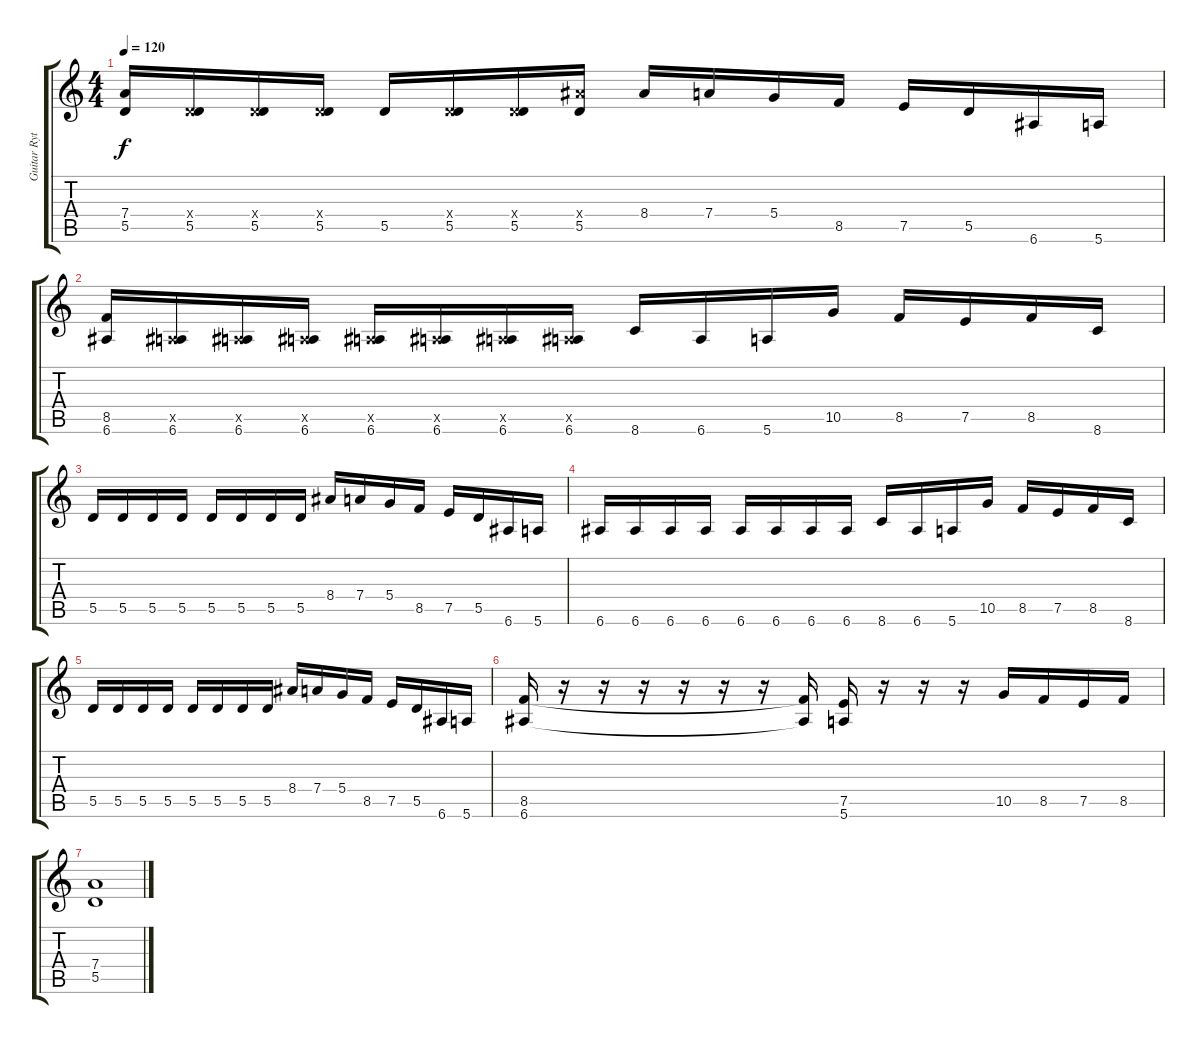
\track ("Guitar Rythm" "Guitar Ryt") {instrument overdrivenguitar}
\staff {score tabs}
\tuning (E4 B3 G3 D3 A2 E2) {hide}
\ts (4 4)
\tempo 120
\clef g2
\ks c
(7.4 5.5).16{dy f} (0.4{x} 5.5).16 (0.4{x} 5.5).16 (0.4{x} 5.5).16 5.5.16 (0.4{x} 5.5).16 (0.4{x} 5.5).16 (8.4{x} 5.5).16 8.4.16 7.4.16 5.4.16 8.5.16 7.5.16 5.5.16 6.6.16 5.6.16 |
(8.5 6.6).16 (0.5{x} 6.6).16 (0.5{x} 6.6).16 (0.5{x} 6.6).16 (0.5{x} 6.6).16 (0.5{x} 6.6).16 (0.5{x} 6.6).16 (0.5{x} 6.6).16 8.6.16 6.6.16 5.6.16 10.5.16 8.5.16 7.5.16 8.5.16 8.6.16 |
5.5.16 5.5.16 5.5.16 5.5.16 5.5.16 5.5.16 5.5.16 5.5.16 8.4.16 7.4.16 5.4.16 8.5.16 7.5.16 5.5.16 6.6.16 5.6.16 |
6.6.16 6.6.16 6.6.16 6.6.16 6.6.16 6.6.16 6.6.16 6.6.16 8.6.16 6.6.16 5.6.16 10.5.16 8.5.16 7.5.16 8.5.16 8.6.16 |
5.5.16 5.5.16 5.5.16 5.5.16 5.5.16 5.5.16 5.5.16 5.5.16 8.4.16 7.4.16 5.4.16 8.5.16 7.5.16 5.5.16 6.6.16 5.6.16 |
(8.5 6.6).16 r.16 r.16 r.16 r.16 r.16 r.16 (8.5{t} 6.6{t}).16 (7.5 5.6).16 r.16 r.16 r.16 10.5.16 8.5.16 7.5.16 8.5.16 |
(7.4 5.5).1
